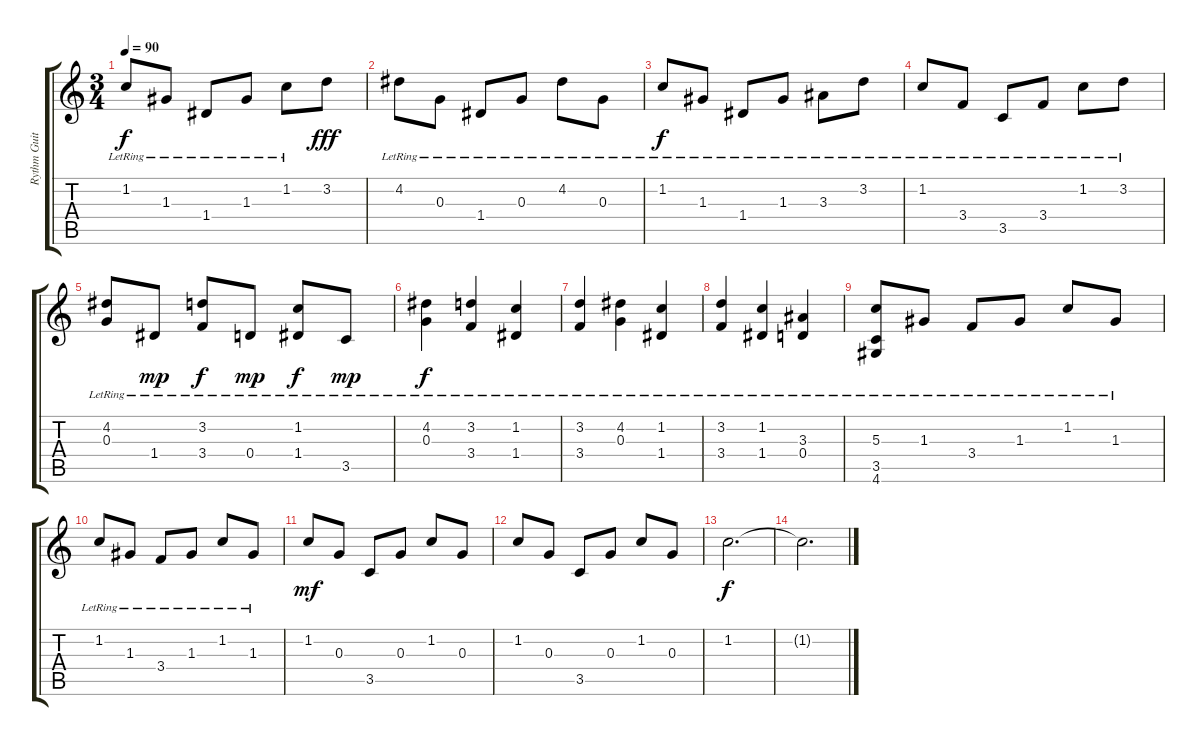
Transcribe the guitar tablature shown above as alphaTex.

\track ("Rythm Guitar" "Rythm Guit") {instrument acousticguitarnylon}
\staff {score tabs}
\tuning (E4 B3 G3 D3 A2 E2) {hide}
\ts (3 4)
\tempo 90
\clef g2
\ks c
1.2{lr}.8{dy f} 1.3{lr}.8 1.4{lr}.8 1.3{lr}.8 1.2{lr}.8 3.2.8{dy fff} |
4.2{lr}.8 0.3{lr}.8 1.4{lr}.8 0.3{lr}.8 4.2{lr}.8 0.3{lr}.8 |
1.2{lr}.8{dy f} 1.3{lr}.8 1.4{lr}.8 1.3{lr}.8 3.3{lr}.8 3.2{lr}.8 |
1.2{lr}.8 3.4{lr}.8 3.5{lr}.8 3.4{lr}.8 1.2{lr}.8 3.2{lr}.8 |
(4.2{lr} 0.3{lr}).8 1.4{lr}.8{dy mp} (3.2{lr} 3.4{lr}).8{dy f} 0.4{lr}.8{dy mp} (1.2{lr} 1.4{lr}).8{dy f} 3.5{lr}.8{dy mp} |
(4.2{lr} 0.3{lr}).4{dy f} (3.2{lr} 3.4{lr}).4 (1.2{lr} 1.4{lr}).4 |
(3.2{lr} 3.4{lr}).4 (4.2{lr} 0.3{lr}).4 (1.2{lr} 1.4{lr}).4 |
(3.2{lr} 3.4{lr}).4 (1.2{lr} 1.4{lr}).4 (3.3{lr} 0.4{lr}).4 |
(5.3{lr} 3.5{lr} 4.6{lr}).8 1.3{lr}.8 3.4{lr}.8 1.3{lr}.8 1.2{lr}.8 1.3{lr}.8 |
1.2{lr}.8 1.3{lr}.8 3.4{lr}.8 1.3{lr}.8 1.2{lr}.8 1.3{lr}.8 |
1.2.8{dy mf} 0.3.8 3.5.8 0.3.8 1.2.8 0.3.8 |
1.2.8 0.3.8 3.5.8 0.3.8 1.2.8 0.3.8 |
1.2.2{d dy f} |
1.2{t}.2{d}
